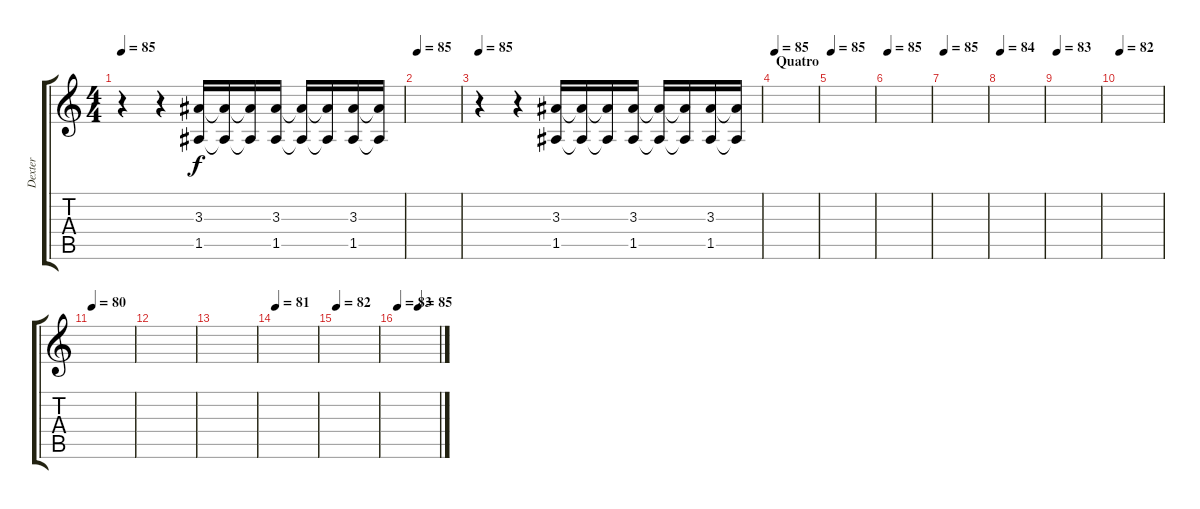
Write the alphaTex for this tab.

\track ("Dexter" "Dexter") {instrument overdrivenguitar}
\staff {score tabs}
\tuning (E4 B3 G3 D3 A2 E2) {hide}
\ts (4 4)
\tempo 85
\clef g2
\ks c
r.4{dy f} r.4 (3.3 1.5).16 (3.3{t} 1.5{t}).16 (3.3{t} 1.5{t}).16 (3.3 1.5).16 (3.3{t} 1.5{t}).16 (3.3{t} 1.5{t}).16 (3.3 1.5).16 (3.3{t} 1.5{t}).16 |
\tempo 85
|
\tempo 85
r.4 r.4 (3.3 1.5).16 (3.3{t} 1.5{t}).16 (3.3{t} 1.5{t}).16 (3.3 1.5).16 (3.3{t} 1.5{t}).16 (3.3{t} 1.5{t}).16 (3.3 1.5).16 (3.3{t} 1.5{t}).16 |
\section ("" "Quatro")
\tempo 85
|
\tempo 85
|
\tempo 85
|
\tempo 85
|
\tempo 84
|
\tempo 83
|
\tempo 82
|
\tempo 80
|
|
|
\tempo 81
|
\tempo 82
|
\tempo 83
\tempo (85 0.5)
